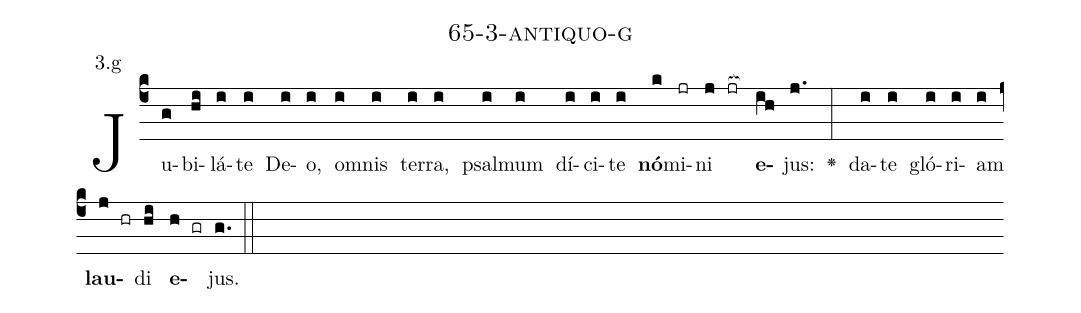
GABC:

name: 65-3-antiquo-g;
annotation: 3.g;
%%
(c4)Ju(g)bi(hi)lá(i)te(i) De(i)o,(i) om(i)nis(i) ter(i)ra,(i) psal(i)mum(i) dí(i)ci(i)te(i) <b>nó</b>(k)mi(jr)ni(j jr[ocb:1{]) <b>e</b>(ih[ocb:0}])jus:(j.) <v>\greheightstar</v>(:) da(i)te(i) gló(i)ri(i)am(i) <b>lau</b>(j hr)di(hi) <b>e</b>(h gr)jus.(g.) (::)


%E(i) u(i) o(j) u(hi) a(h) e.(g.) (::)
